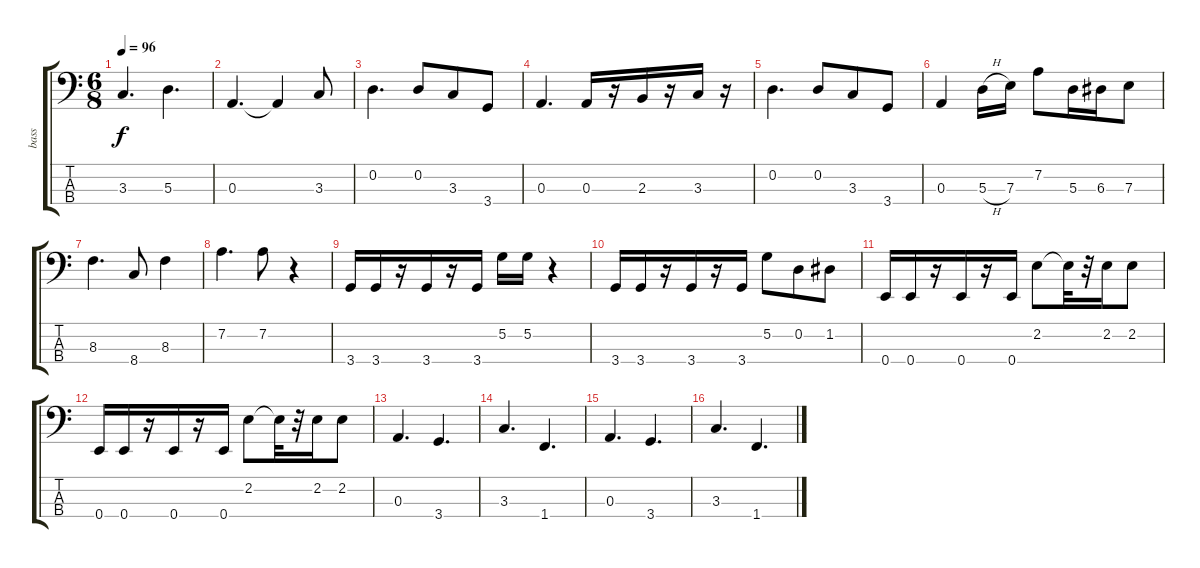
\track ("bass" "bass") {instrument electricbassfinger}
\staff {score tabs}
\tuning (G2 D2 A1 E1) {hide}
\ts (6 8)
\tempo 96
\clef f4
\ks c
3.3.4{d dy f} 5.3.4{d} |
0.3.4{d} 0.3{t}.4 3.3.8 |
0.2.4{d} 0.2.8 3.3.8 3.4.8 |
0.3.4{d} 0.3.16 r.16 2.3.16 r.16 3.3.16 r.16 |
0.2.4{d} 0.2.8 3.3.8 3.4.8 |
0.3.4 5.3{h}.16 7.3.16 7.2.8 5.3.16 6.3.16 7.3.8 |
8.3.4{d} 8.4.8 8.3.4 |
7.2.4{d} 7.2.8 r.4 |
3.4.16 3.4.16 r.16 3.4.16 r.16 3.4.16 5.2.16 5.2.16 r.4 |
3.4.16 3.4.16 r.16 3.4.16 r.16 3.4.16 5.2.8 0.2.8 1.2.8 |
0.4.16 0.4.16 r.16 0.4.16 r.16 0.4.16 2.2.8 2.2{t}.32 r.32 2.2.16 2.2.8 |
0.4.16 0.4.16 r.16 0.4.16 r.16 0.4.16 2.2.8 2.2{t}.32 r.32 2.2.16 2.2.8 |
0.3.4{d} 3.4.4{d} |
3.3.4{d} 1.4.4{d} |
0.3.4{d} 3.4.4{d} |
3.3.4{d} 1.4.4{d}
